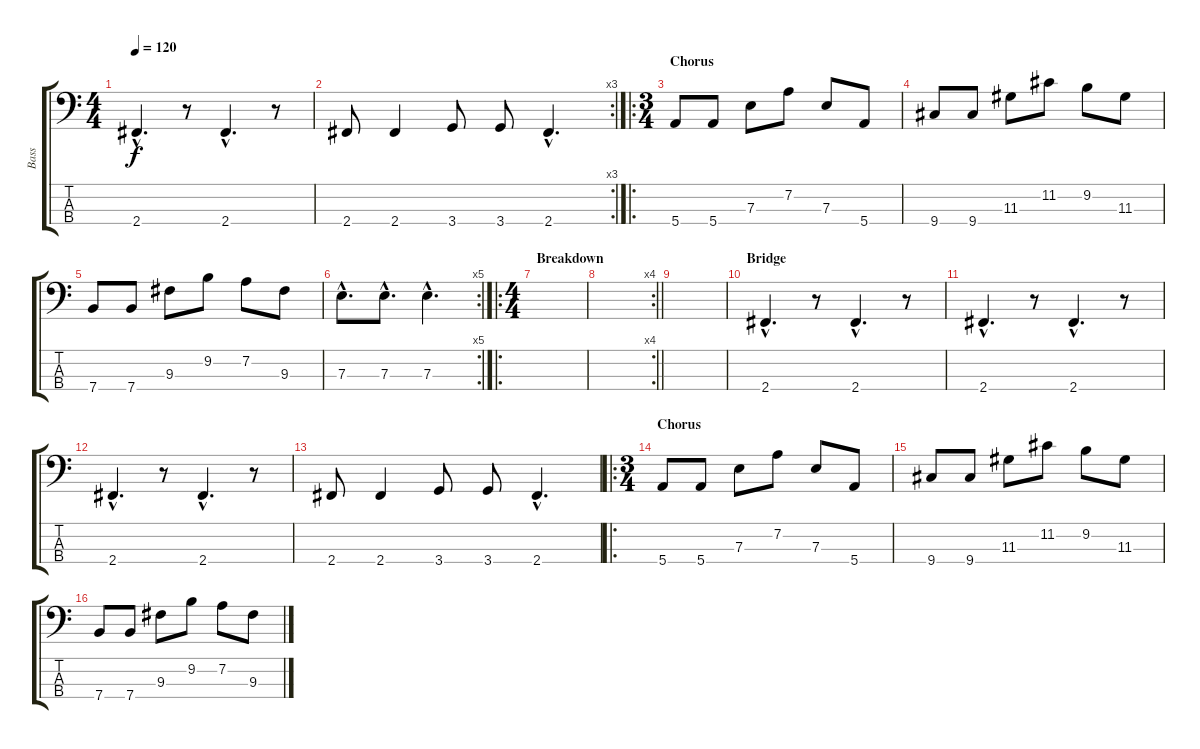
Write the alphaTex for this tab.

\track ("Bass" "Bass") {instrument electricbassfinger}
\staff {score tabs}
\tuning (G2 D2 A1 E1) {hide}
\ts (4 4)
\tempo 120
\clef f4
\ks c
2.4{hac}.4{d dy f} r.8 2.4{hac}.4{d} r.8 |
\rc 3
2.4.8 2.4.4 3.4.8 3.4.8 2.4{hac}.4{d} |
\ro
\ts (3 4)
\section ("" "Chorus")
5.4.8 5.4.8 7.3.8 7.2.8 7.3.8 5.4.8 |
9.4.8 9.4.8 11.3.8 11.2.8 9.2.8 11.3.8 |
7.4.8 7.4.8 9.3.8 9.2.8 7.2.8 9.3.8 |
\rc 5
7.3{hac}.8{d} 7.3{hac}.8{d} 7.3{hac}.4{d} |
\ro
\ts (4 4)
\section ("" "Breakdown")
|
\rc 4
\barLineRight lightlight
|
|
\section ("" "Bridge")
2.4{hac}.4{d} r.8 2.4{hac}.4{d} r.8 |
2.4{hac}.4{d} r.8 2.4{hac}.4{d} r.8 |
2.4{hac}.4{d} r.8 2.4{hac}.4{d} r.8 |
2.4.8 2.4.4 3.4.8 3.4.8 2.4{hac}.4{d} |
\ro
\ts (3 4)
\section ("" "Chorus")
5.4.8 5.4.8 7.3.8 7.2.8 7.3.8 5.4.8 |
9.4.8 9.4.8 11.3.8 11.2.8 9.2.8 11.3.8 |
7.4.8 7.4.8 9.3.8 9.2.8 7.2.8 9.3.8
